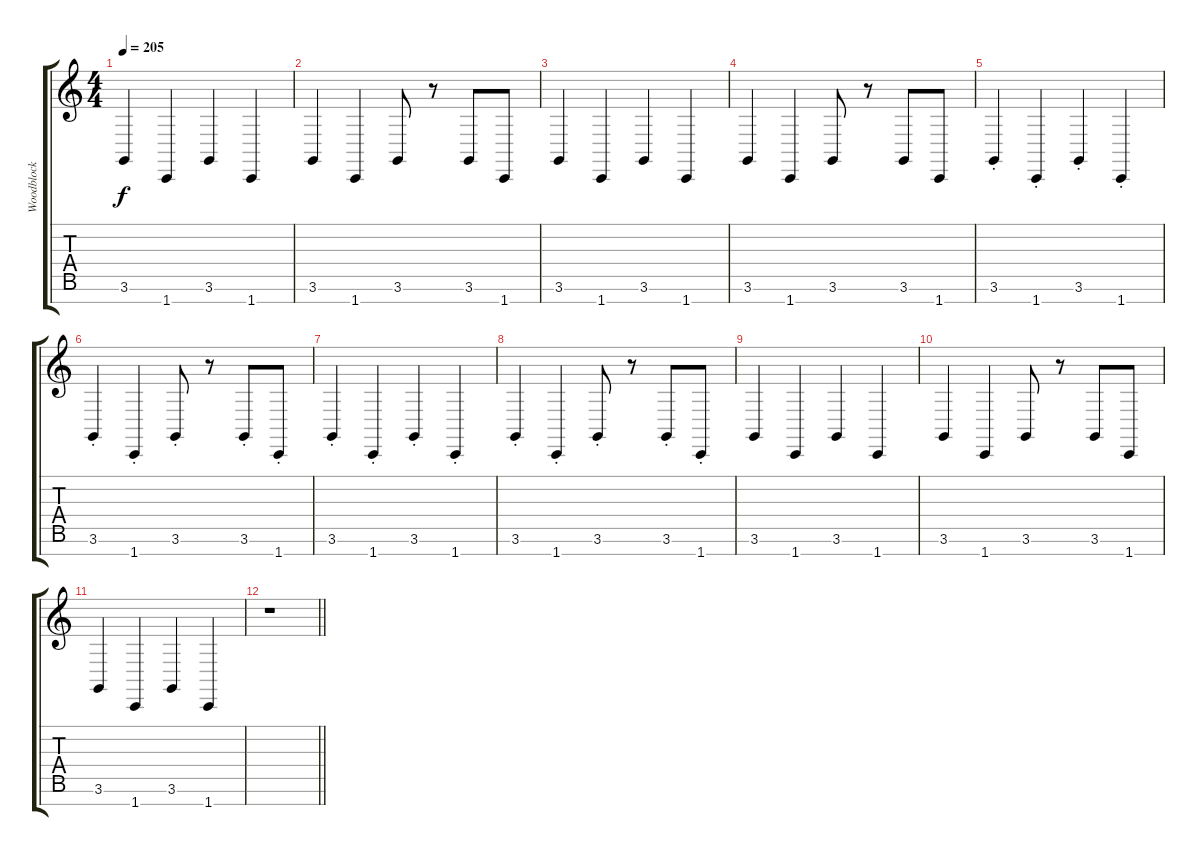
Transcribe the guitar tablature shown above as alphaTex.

\track ("Woodblock" "Woodblock") {instrument woodblock}
\staff {score tabs}
\tuning (E4 B3 G3 D3 A2 E2 B1) {hide}
\ts (4 4)
\tempo 205
\clef g2
\ks c
3.6.4{dy f} 1.7.4 3.6.4 1.7.4 |
3.6.4 1.7.4 3.6.8 r.8 3.6.8 1.7.8 |
3.6.4 1.7.4 3.6.4 1.7.4 |
3.6.4 1.7.4 3.6.8 r.8 3.6.8 1.7.8 |
3.6{st}.4 1.7{st}.4 3.6{st}.4 1.7{st}.4 |
3.6{st}.4 1.7{st}.4 3.6{st}.8 r.8 3.6{st}.8 1.7{st}.8 |
3.6{st}.4 1.7{st}.4 3.6{st}.4 1.7{st}.4 |
3.6{st}.4 1.7{st}.4 3.6{st}.8 r.8 3.6{st}.8 1.7{st}.8 |
3.6.4 1.7.4 3.6.4 1.7.4 |
3.6.4 1.7.4 3.6.8 r.8 3.6.8 1.7.8 |
3.6.4 1.7.4 3.6.4 1.7.4 |
\barLineRight lightlight
r.1
